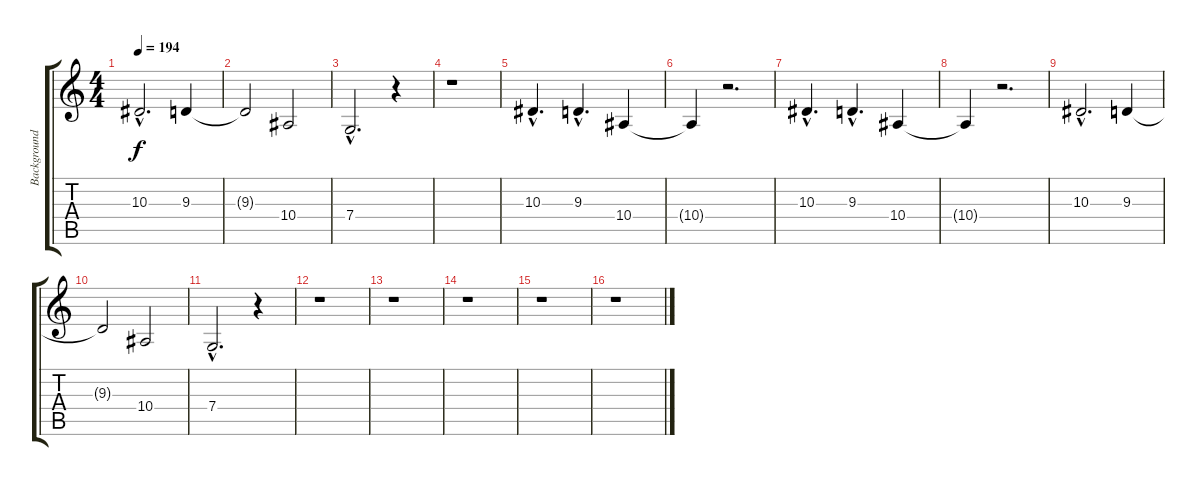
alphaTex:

\track ("Background Vocal" "Background") {instrument stringensemble1}
\staff {score tabs}
\tuning (D4 A3 F3 C3 G2 C2) {hide}
\ts (4 4)
\tempo 194
\clef g2
\ks c
10.3{hac}.2{d dy f} 9.3.4 |
9.3{t}.2 10.4.2 |
7.4{hac}.2{d} r.4 |
r.1 |
10.3{hac}.4{d} 9.3{hac}.4{d} 10.4.4 |
10.4{t}.4 r.2{d} |
10.3{hac}.4{d} 9.3{hac}.4{d} 10.4.4 |
10.4{t}.4 r.2{d} |
10.3{hac}.2{d} 9.3.4 |
9.3{t}.2 10.4.2 |
7.4{hac}.2{d} r.4 |
r.1 |
r.1 |
r.1 |
r.1 |
r.1
